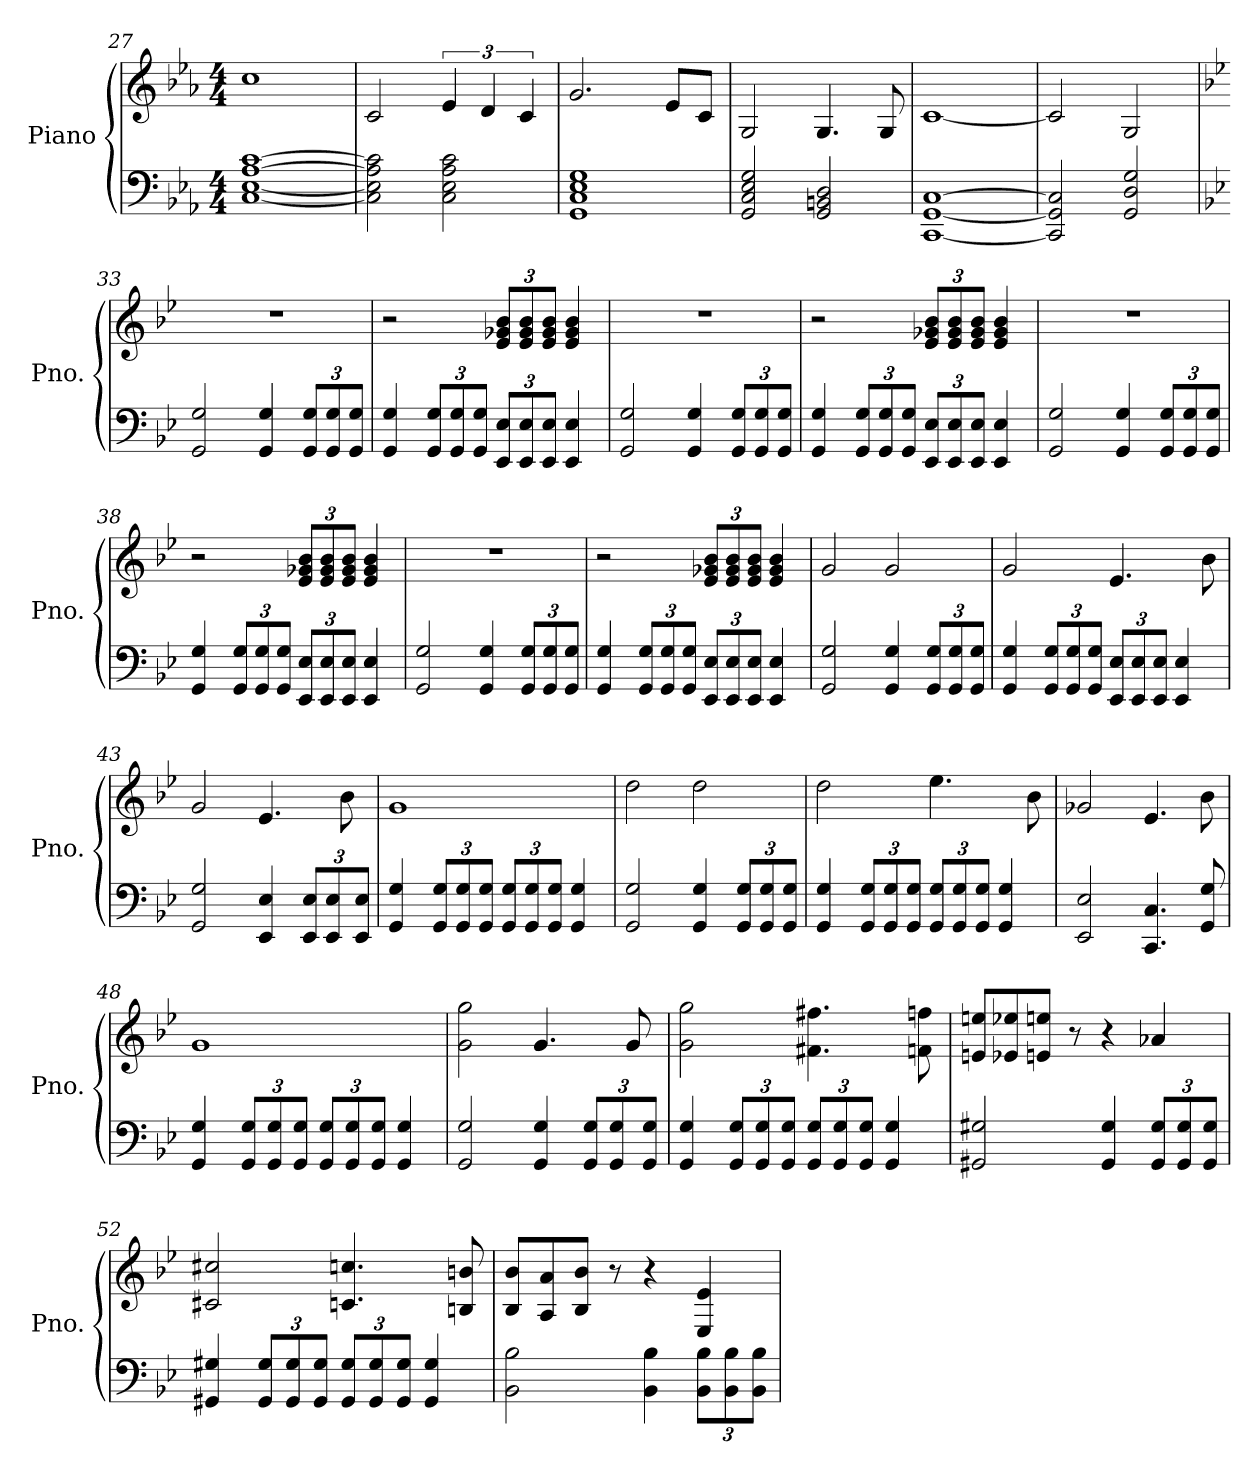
**kern	**kern
*part1	*part1
*staff2	*staff1
*I"Piano	*
*I'Pno.	*
*clefF4	*clefG2
*k[b-e-a-]	*k[b-e-a-]
*M4/4	*M4/4
=27	=27
[1C [1E- [1A- [1c	1cc
!!LO:LB:g=z
=28	=28
2C\] 2E-\] 2A-\] 2c\]	2c/
2C\ 2E-\ 2A-\ 2c\	6e-/
.	6d/
.	6c/
=29	=29
1GG 1C 1E- 1G	2.g/
.	8e-/L
.	8c/J
=30	=30
2GG/ 2C/ 2E-/ 2G/	2G/
2GG/ 2BBn/ 2D/	4.G/
.	8G/
=31	=31
[1CC [1GG [1C	[1c
=32	=32
2CC/] 2GG/] 2C/]	2c/]
2GG/ 2D/ 2G/	2G/
=33	=33
*k[b-e-]	*k[b-e-]
*	*MM170
2GG/ 2G/	1r
4GG/ 4G/	.
*Xbrackettup	*
12GG/ 12G/L	.
12GG/ 12G/	.
12GG/ 12G/J	.
=34	=34
4GG/ 4G/	2r
12GG/ 12G/L	.
12GG/ 12G/	.
12GG/ 12G/J	.
*	*Xbrackettup
12EE-/ 12E-/L	12e-/ 12g-X/ 12b-/L
12EE-/ 12E-/	12e-/ 12g-/ 12b-/
12EE-/ 12E-/J	12e-/ 12g-/ 12b-/J
4EE-/ 4E-/	4e-/ 4g-/ 4b-/
!!LO:LB:g=z
=35	=35
2GG/ 2G/	1r
4GG/ 4G/	.
12GG/ 12G/L	.
12GG/ 12G/	.
12GG/ 12G/J	.
=36	=36
4GG/ 4G/	2r
12GG/ 12G/L	.
12GG/ 12G/	.
12GG/ 12G/J	.
12EE-/ 12E-/L	12e-/ 12g-X/ 12b-/L
12EE-/ 12E-/	12e-/ 12g-/ 12b-/
12EE-/ 12E-/J	12e-/ 12g-/ 12b-/J
4EE-/ 4E-/	4e-/ 4g-/ 4b-/
=37	=37
2GG/ 2G/	1r
4GG/ 4G/	.
12GG/ 12G/L	.
12GG/ 12G/	.
12GG/ 12G/J	.
=38	=38
4GG/ 4G/	2r
12GG/ 12G/L	.
12GG/ 12G/	.
12GG/ 12G/J	.
12EE-/ 12E-/L	12e-/ 12g-X/ 12b-/L
12EE-/ 12E-/	12e-/ 12g-/ 12b-/
12EE-/ 12E-/J	12e-/ 12g-/ 12b-/J
4EE-/ 4E-/	4e-/ 4g-/ 4b-/
=39	=39
2GG/ 2G/	1r
4GG/ 4G/	.
12GG/ 12G/L	.
12GG/ 12G/	.
12GG/ 12G/J	.
!!LO:PB:g=z
=40	=40
4GG/ 4G/	2r
12GG/ 12G/L	.
12GG/ 12G/	.
12GG/ 12G/J	.
12EE-/ 12E-/L	12e-/ 12g-X/ 12b-/L
12EE-/ 12E-/	12e-/ 12g-/ 12b-/
12EE-/ 12E-/J	12e-/ 12g-/ 12b-/J
4EE-/ 4E-/	4e-/ 4g-/ 4b-/
=41	=41
2GG/ 2G/	2g/
4GG/ 4G/	2g/
12GG/ 12G/L	.
12GG/ 12G/	.
12GG/ 12G/J	.
=42	=42
4GG/ 4G/	2g/
12GG/ 12G/L	.
12GG/ 12G/	.
12GG/ 12G/J	.
12EE-/ 12E-/L	4.e-/
12EE-/ 12E-/	.
12EE-/ 12E-/J	.
4EE-/ 4E-/	.
.	8b-\
=43	=43
2GG/ 2G/	2g/
4EE-/ 4E-/	4.e-/
12EE-/ 12E-/L	.
12EE-/ 12E-/	.
.	8b-\
12EE-/ 12E-/J	.
=44	=44
4GG/ 4G/	1g
12GG/ 12G/L	.
12GG/ 12G/	.
12GG/ 12G/J	.
12GG/ 12G/L	.
12GG/ 12G/	.
12GG/ 12G/J	.
4GG/ 4G/	.
!!LO:LB:g=z
=45	=45
2GG/ 2G/	2dd\
4GG/ 4G/	2dd\
12GG/ 12G/L	.
12GG/ 12G/	.
12GG/ 12G/J	.
=46	=46
4GG/ 4G/	2dd\
12GG/ 12G/L	.
12GG/ 12G/	.
12GG/ 12G/J	.
12GG/ 12G/L	4.ee-\
12GG/ 12G/	.
12GG/ 12G/J	.
4GG/ 4G/	.
.	8b-\
=47	=47
2EE-/ 2E-/	2g-X/
4.CC/ 4.C/	4.e-/
8GG/ 8G/	8b-\
=48	=48
4GG/ 4G/	1g
12GG/ 12G/L	.
12GG/ 12G/	.
12GG/ 12G/J	.
12GG/ 12G/L	.
12GG/ 12G/	.
12GG/ 12G/J	.
4GG/ 4G/	.
=49	=49
2GG/ 2G/	2g\ 2gg\
4GG/ 4G/	4.g/
12GG/ 12G/L	.
12GG/ 12G/	.
.	8g/
12GG/ 12G/J	.
=50	=50
4GG/ 4G/	2g\ 2gg\
12GG/ 12G/L	.
12GG/ 12G/	.
12GG/ 12G/J	.
12GG/ 12G/L	4.f#X\ 4.ff#X\
12GG/ 12G/	.
12GG/ 12G/J	.
4GG/ 4G/	.
.	8fn\ 8ffn\
!!LO:LB:g=z
=51	=51
2GG#X/ 2G#X/	8en/ 8een/L
.	8e-X/ 8ee-X/
.	8en/ 8een/J
.	8r
4GG#/ 4G#/	4r
12GG#/ 12G#/L	4a-X/
12GG#/ 12G#/	.
12GG#/ 12G#/J	.
=52	=52
4GG#X/ 4G#X/	2c#X/ 2cc#X/
12GG#/ 12G#/L	.
12GG#/ 12G#/	.
12GG#/ 12G#/J	.
12GG#/ 12G#/L	4.cn/ 4.ccn/
12GG#/ 12G#/	.
12GG#/ 12G#/J	.
4GG#/ 4G#/	.
.	8Bn/ 8bn/
=53	=53
2BB-\ 2B-\	8B-/ 8b-/L
.	8A/ 8a/
.	8B-/ 8b-/J
.	8r
4BB-\ 4B-\	4r
12BB-\ 12B-\L	4E-/ 4e-/
12BB-\ 12B-\	.
12BB-\ 12B-\J	.
=	=
*-	*-
